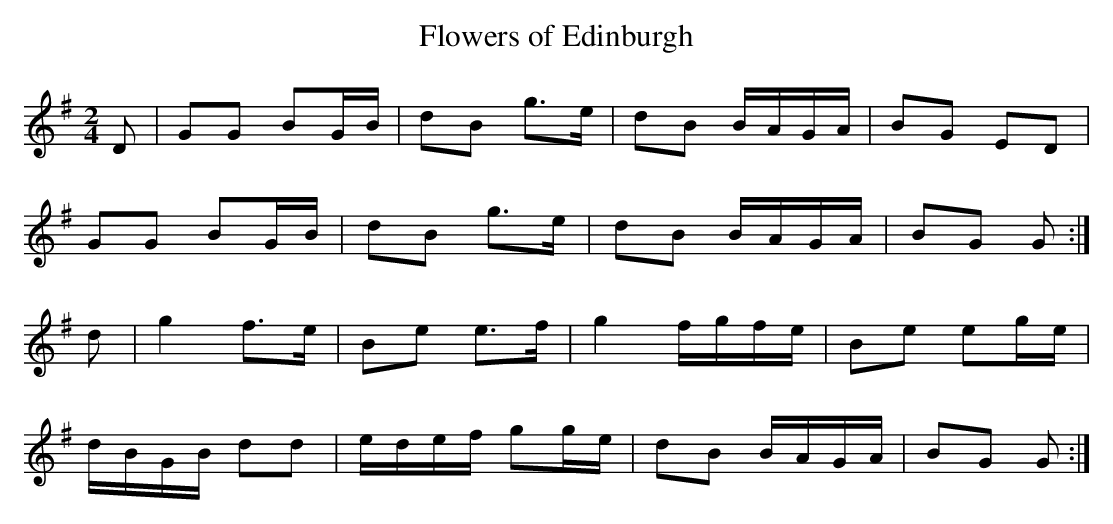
X:1
T:Flowers of Edinburgh
M:2/4
L:1/8
K:G
D|GG BG/B/|dB g>e|dB B/A/G/A/|BG ED|
GG BG/B/|dB g>e|dB B/A/G/A/|BG G:|
d|g2 f>e|Be e>f|g2 f/g/f/e/|Be eg/e/|
d/B/G/B/ dd|e/d/e/f/ gg/e/|dB B/A/G/A/|BG G:|
